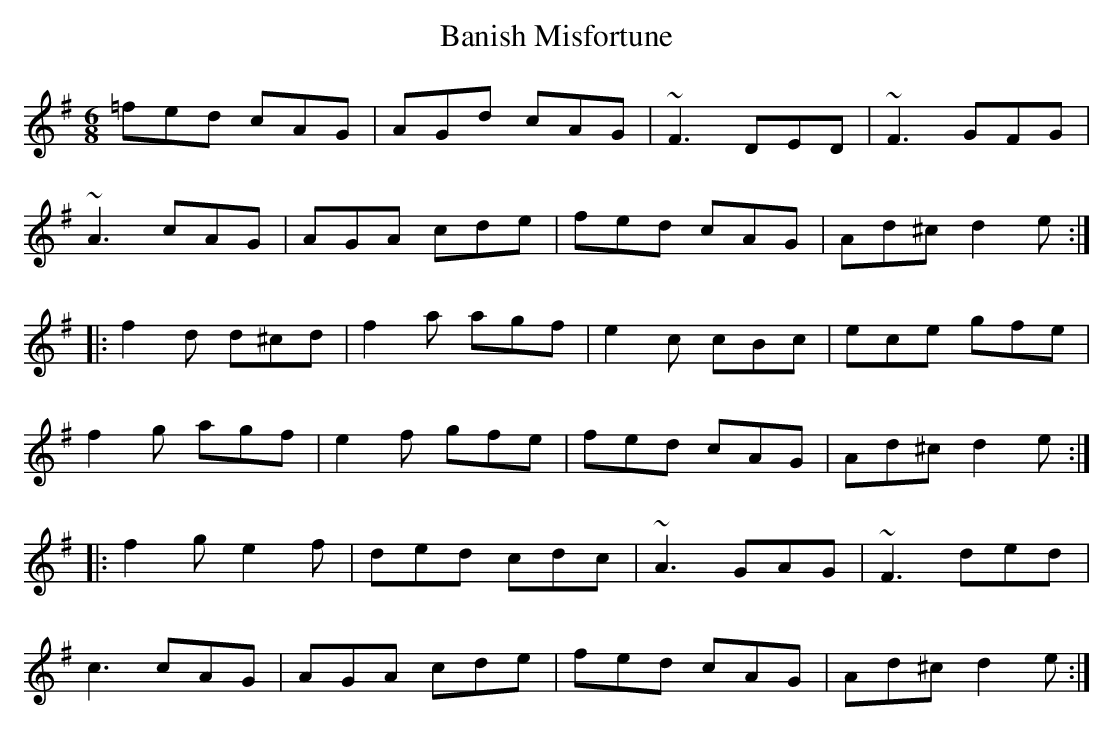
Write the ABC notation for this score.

X:1
T:Banish Misfortune
M:6/8
L:1/8
K:Dmix
=fed cAG|AGd cAG|~F3 DED|~F3 GFG|!
~A3 cAG|AGA cde|fed cAG|Ad^c d2e:|!
|:f2d d^cd|f2a agf|e2c cBc|ece gfe|!
f2g agf|e2f gfe|fed cAG|Ad^c d2e:|!
|:f2g e2f|ded cdc|~A3 GAG|~F3 ded|!
c3 cAG|AGA cde|fed cAG|Ad^c d2e:|!
